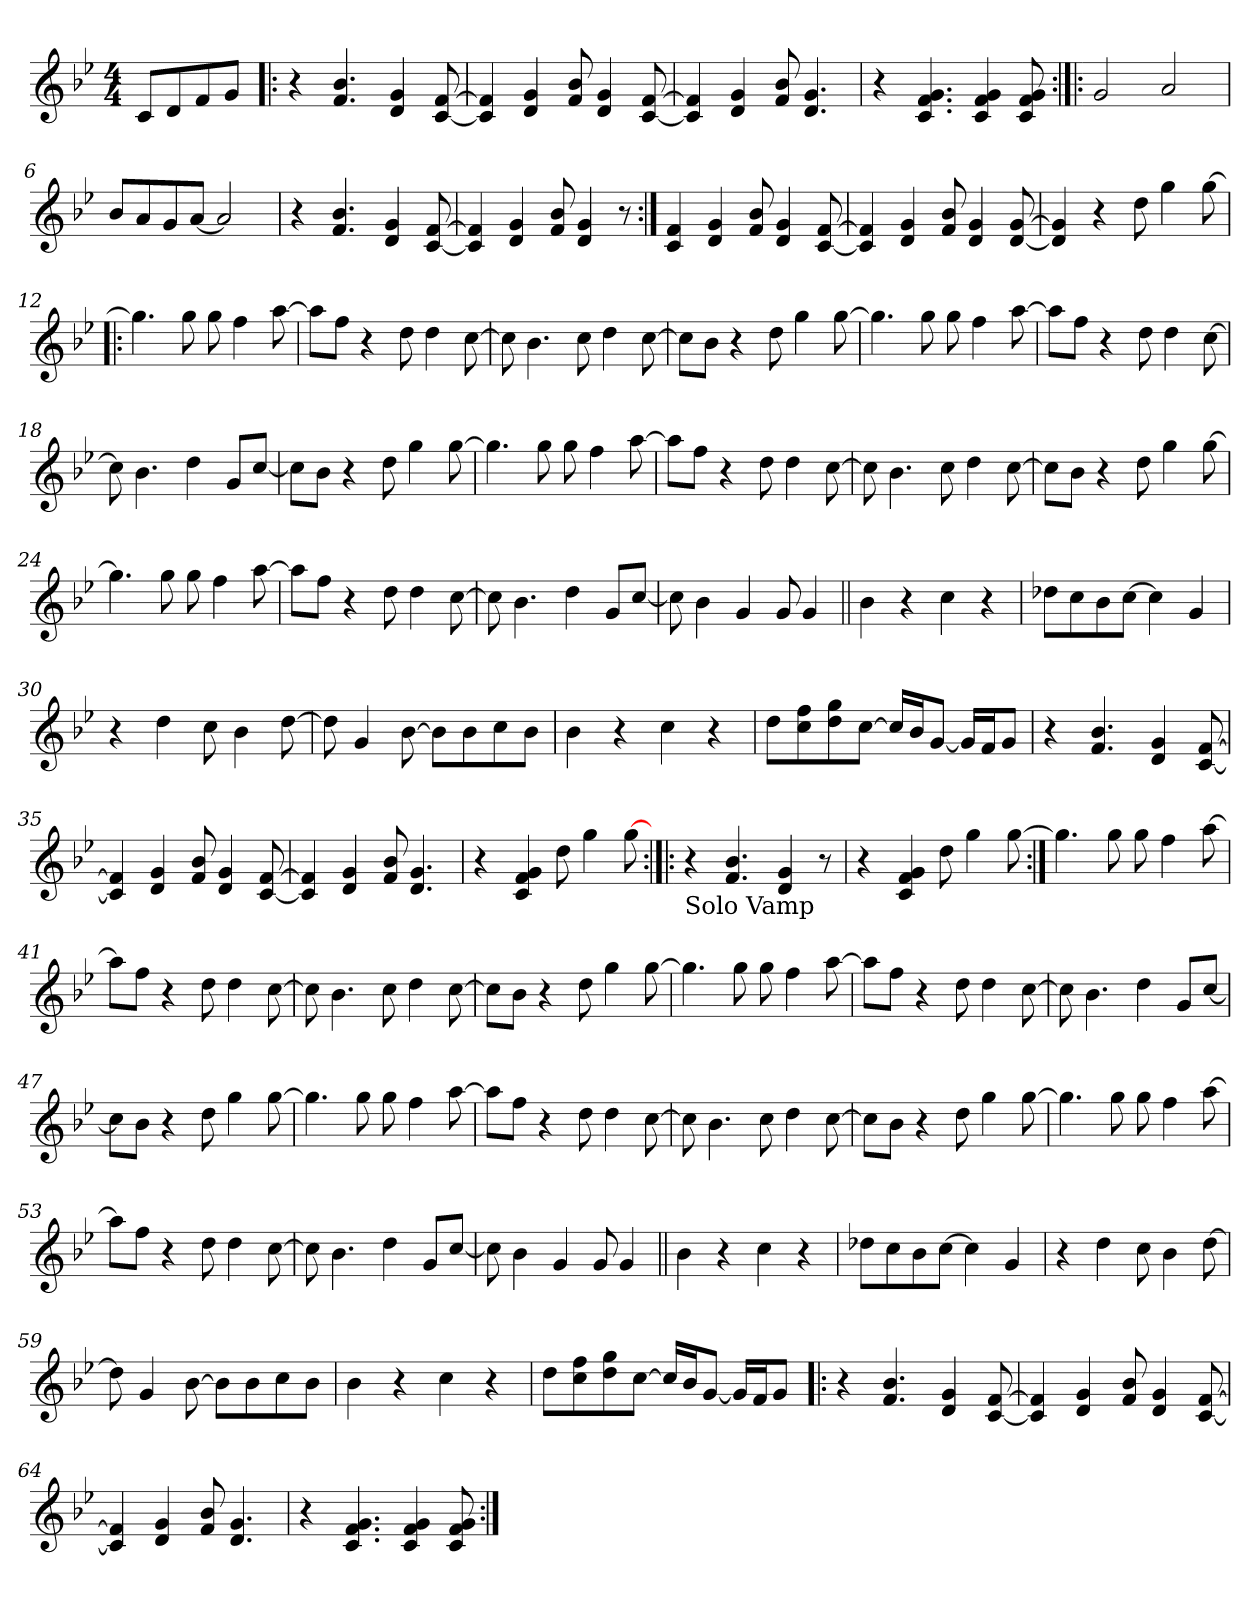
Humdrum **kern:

**kern
*part1
*staff1
*clefG2
*k[b-e-]
*B-:
*M4/4
=
8c/L
8d/
8f/
8g/J
=1!|:
4r
4.f/ 4.b-/
4d/ 4g/
[8c/ [8f/
=2
4c/] 4f/]
4d/ 4g/
8f/ 8b-/
4d/ 4g/
[8c/ [8f/
=3
4c/] 4f/]
4d/ 4g/
8f/ 8b-/
4.d/ 4.g/
!!LO:LB:g=z
=4
4r
4.c/ 4.f/ 4.g/
4c/ 4f/ 4g/
8c/ 8f/ 8g/
=5:|!|:
2g/
2a/
=6
8b-/L
8a/
8g/
[8a/J
2a/]
=7
4r
4.f/ 4.b-/
4d/ 4g/
[8c/ [8f/
=8
4c/] 4f/]
4d/ 4g/
8f/ 8b-/
4d/ 4g/
8r
!!LO:LB:g=z
=9:|!
4c/ 4f/
4d/ 4g/
8f/ 8b-/
4d/ 4g/
[8c/ [8f/
=10
4c/] 4f/]
4d/ 4g/
8f/ 8b-/
4d/ 4g/
[8d/ [8g/
=11
4d/] 4g/]
4r
8dd\
4gg\
[8gg\
=12!|:
4.gg\]
8gg\
8gg\
4ff\
[8aa\
!!LO:LB:g=z
=13
8aa\L]
8ff\J
4r
8dd\
4dd\
[8cc\
=14
8cc\]
4.b-\
8cc\
4dd\
[8cc\
=15
8cc\L]
8b-\J
4r
8dd\
4gg\
[8gg\
=16
4.gg\]
8gg\
8gg\
4ff\
[8aa\
=17
8aa\L]
8ff\J
4r
8dd\
4dd\
[8cc\
!!LO:LB:g=z
=18
8cc\]
4.b-\
4dd\
8g/L
[8cc/J
=19
8cc\L]
8b-\J
4r
8dd\
4gg\
[8gg\
=20
4.gg\]
8gg\
8gg\
4ff\
[8aa\
=21
8aa\L]
8ff\J
4r
8dd\
4dd\
[8cc\
=22
8cc\]
4.b-\
8cc\
4dd\
[8cc\
!!LO:LB:g=z
=23
8cc\L]
8b-\J
4r
8dd\
4gg\
[8gg\
=24
4.gg\]
8gg\
8gg\
4ff\
[8aa\
=25
8aa\L]
8ff\J
4r
8dd\
4dd\
[8cc\
=26
8cc\]
4.b-\
4dd\
8g/L
[8cc/J
=27
8cc\]
4b-\
4g/
8g/
4g/
!!LO:LB:g=z
=28||
4b-\
4r
4cc\
4r
=29
8dd-X\L
8cc\
8b-\
[8cc\J
4cc\]
4g/
=30
4r
4dd\
8cc\
4b-\
[8dd\
=31
8dd\]
4g/
[8b-\
8b-\L]
8b-\
8cc\
8b-\J
=32
4b-\
4r
4cc\
4r
!!LO:LB:g=z
=33
8dd\L
8cc\ 8ff\
8dd\ 8gg\
[8cc\J
16cc/LL]
16b-/J
[8g/J
16g/LL]
16f/J
8g/J
=34
4r
4.f/ 4.b-/
4d/ 4g/
[8c/ [8f/
=35
4c/] 4f/]
4d/ 4g/
8f/ 8b-/
4d/ 4g/
[8c/ [8f/
=36
4c/] 4f/]
4d/ 4g/
8f/ 8b-/
4.d/ 4.g/
!!LO:PB:g=z
=37
4r
4c/ 4f/ 4g/
8dd\
4gg\
[8gg\
=38:|!|:
!LO:TX:b:t=Solo Vamp
4r
4.f/ 4.b-/
4d/ 4g/
8r
=39
4r
4c/ 4f/ 4g/
8dd\
4gg\
[8gg\
=40:|!
4.gg\]
8gg\
8gg\
4ff\
[8aa\
=41
8aa\L]
8ff\J
4r
8dd\
4dd\
[8cc\
!!LO:LB:g=z
=42
8cc\]
4.b-\
8cc\
4dd\
[8cc\
=43
8cc\L]
8b-\J
4r
8dd\
4gg\
[8gg\
=44
4.gg\]
8gg\
8gg\
4ff\
[8aa\
=45
8aa\L]
8ff\J
4r
8dd\
4dd\
[8cc\
=46
8cc\]
4.b-\
4dd\
8g/L
[8cc/J
!!LO:LB:g=z
=47
8cc\L]
8b-\J
4r
8dd\
4gg\
[8gg\
=48
4.gg\]
8gg\
8gg\
4ff\
[8aa\
=49
8aa\L]
8ff\J
4r
8dd\
4dd\
[8cc\
=50
8cc\]
4.b-\
8cc\
4dd\
[8cc\
=51
8cc\L]
8b-\J
4r
8dd\
4gg\
[8gg\
!!LO:LB:g=z
=52
4.gg\]
8gg\
8gg\
4ff\
[8aa\
=53
8aa\L]
8ff\J
4r
8dd\
4dd\
[8cc\
=54
8cc\]
4.b-\
4dd\
8g/L
[8cc/J
=55
8cc\]
4b-\
4g/
8g/
4g/
=56||
4b-\
4r
4cc\
4r
!!LO:LB:g=z
=57
8dd-X\L
8cc\
8b-\
[8cc\J
4cc\]
4g/
=58
4r
4dd\
8cc\
4b-\
[8dd\
=59
8dd\]
4g/
[8b-\
8b-\L]
8b-\
8cc\
8b-\J
=60
4b-\
4r
4cc\
4r
!!LO:LB:g=z
=61
8dd\L
8cc\ 8ff\
8dd\ 8gg\
[8cc\J
16cc/LL]
16b-/J
[8g/J
16g/LL]
16f/J
8g/J
=62!|:
4r
4.f/ 4.b-/
4d/ 4g/
[8c/ [8f/
=63
4c/] 4f/]
4d/ 4g/
8f/ 8b-/
4d/ 4g/
[8c/ [8f/
=64
4c/] 4f/]
4d/ 4g/
8f/ 8b-/
4.d/ 4.g/
!!LO:LB:g=z
=65
4r
4.c/ 4.f/ 4.g/
4c/ 4f/ 4g/
8c/ 8f/ 8g/
=:|!
*-
